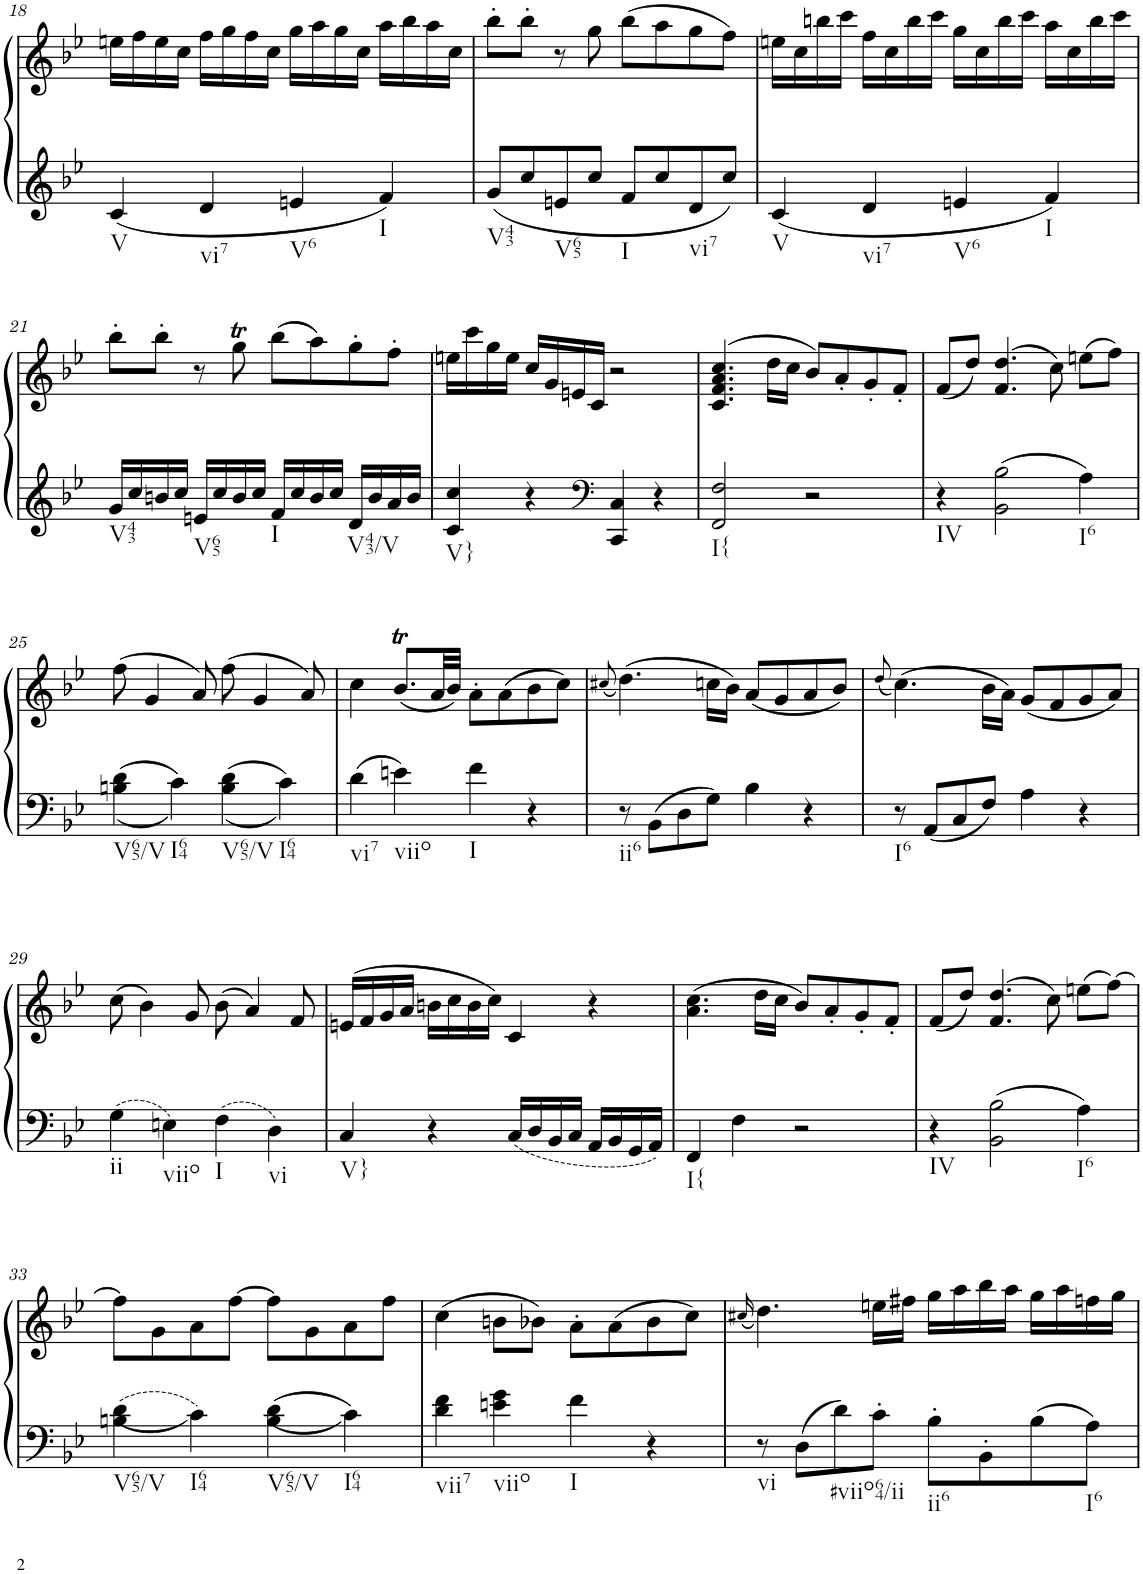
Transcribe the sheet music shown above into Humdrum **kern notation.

**kern	**kern
*part1	*part1
*staff2	*staff1
*I"Piano, Piano right	*
*I'Pno.	*
!!LO:PB:g=z
*clefG2	*clefG2
*k[b-e-]	*k[b-e-]
*M4/4	*M4/4
*met(c)	*met(c)
=18	=18
!LO:TX:b:t=V	!
4c/	16een\LL
.	16ff\
.	16ee\
.	16cc\JJ
!LO:TX:b:t=vi7	!
4d/	16ff\LL
.	16gg\
.	16ff\
.	16cc\JJ
!LO:TX:b:t=V6	!
4en/	16gg\LL
.	16aa\
.	16gg\
.	16cc\JJ
!LO:TX:b:t=I	!
4f/	16aa\LL
.	16bb-\
.	16aa\
.	16cc\JJ
=19	=19
!LO:TX:b:t=V43	!
8g/L	8bb-'\L
8cc/	8bb-'\J
!LO:TX:b:t=V65	!
8en/	8r
8cc/J	8gg\
!LO:TX:b:t=I	!
8f/L	(8bb-\L
8cc/	8aa\
!LO:TX:b:t=vi7	!
8d/	8gg\
8cc/J	8ff\J)
=20	=20
!LO:TX:b:t=V	!
4c/	16een\LL
.	16cc\
.	16bbn\
.	16ccc\JJ
!LO:TX:b:t=vi7	!
4d/	16ff\LL
.	16cc\
.	16bb\
.	16ccc\JJ
!LO:TX:b:t=V6	!
4en/	16gg\LL
.	16cc\
.	16bb\
.	16ccc\JJ
!LO:TX:b:t=I	!
4f/	16aa\LL
.	16cc\
.	16bb\
.	16ccc\JJ
!!LO:LB:g=z
=21	=21
!LO:TX:b:t=V43	!
16g/LL	8bb-'\L
16cc/	.
16bn/	8bb-'\J
16cc/JJ	.
!LO:TX:b:t=V65	!
16en/LL	8r
16cc/	.
16b/	8ggT\
16cc/JJ	.
!LO:TX:b:t=I	!
16f/LL	(8bb-\L
16cc/	.
16b/	8aa\)
16cc/JJ	.
!LO:TX:b:t=V43/V	!
16d/LL	8gg'\
16b/	.
16a/	8ff'\J
16b/JJ	.
=22	=22
!LO:TX:b:t=V}	!
4c/ 4cc/	16een\LL
.	16ccc\
.	16gg\
.	16ee\JJ
4r	16cc/LL
.	16g/
.	16en/
.	16c/JJ
*clefF4	*
4CC/ 4C/	2r
4r	.
=23	=23
!LO:TX:b:t=I{	!
2FF/ 2F/	(4.c/ 4.f/ 4.a/ 4.cc/
.	16dd\LL
.	16cc\JJ
2r	8b-/L)
.	8a'/
.	8g'/
.	8f'/J
=24	=24
!LO:TX:b:t=IV	!
4r	(8f/L
.	8dd/J)
2BB-\ 2B-\	(4.f/ 4.dd/
.	8cc\)
!LO:TX:b:t=I6	!
4A\	(8een\L
.	8ff\J)
!!LO:LB:g=z
=25	=25
!LO:TX:b:t=V65/V	!
4Bn\ 4d\	(8ff\
.	4g/
!LO:TX:b:t=I64	!
4c\	.
.	8a/)
!LO:TX:b:t=V65/V	!
4B\ 4d\	(8ff\
.	4g/
!LO:TX:b:t=I64	!
4c\	.
.	8a/)
=26	=26
!LO:TX:b:t=vi7	!
4d\	4cc\
!LO:TX:b:t=viio	!
4en\	(8.b-T/L
.	32a/LL
.	32b-/JJJ)
!LO:TX:b:t=I	!
4f\	8a'\L
.	(8a\
4r	8b-\
.	8cc\J)
=27	=27
.	(8qcc#X/
!LO:TX:b:t=ii6	!
8r	(4.dd\)
8BB-\L	.
8D\	.
8G\J	16ccn\LL
.	16b-\JJ)
4B-\	(8a/L
.	8g/
4r	8a/
.	8b-/J)
=28	=28
.	(8qdd/
!LO:TX:b:t=I6	!
8r	(4.cc\)
8AA/L	.
8C/	.
8F/J	16b-\LL
.	16a\JJ)
4A\	(8g/L
.	8f/
4r	8g/
.	8a/J)
!!LO:LB:g=z
=29	=29
!LO:TX:b:t=ii	!
4G\	(8cc\
.	4b-\)
!LO:TX:b:t=viio	!
4En\	.
.	8g/
!LO:TX:b:t=I	!
4F\	(8b-\
.	4a/)
!LO:TX:b:t=vi	!
4D\	.
.	8f/
=30	=30
!LO:TX:b:t=V}	!
4C/	(16en/LL
.	16f/
.	16g/
.	16a/JJ
4r	16bn\LL
.	16cc\
.	16b\
.	16cc\JJ)
16C/LL	4c/
16D/	.
16BB-/	.
16C/JJ	.
16AA/LL	4r
16BB-/	.
16GG/	.
16AA/JJ	.
=31	=31
!LO:TX:b:t=I{	!
4FF/	(4.a\ 4.cc\
4F\	.
.	16dd\LL
.	16cc\JJ
2r	8b-/L)
.	8a'/
.	8g'/
.	8f'/J
=32	=32
!LO:TX:b:t=IV	!
4r	(8f/L
.	8dd/J)
2BB-\ 2B-\	(4.f/ 4.dd/
.	8cc\)
!LO:TX:b:t=I6	!
4A\	(8een\L
.	[8ff\J)
!!LO:LB:g=z
=33	=33
!LO:TX:b:t=V65/V	!
4Bn\ 4d\	8ff\L]
.	8g\
!LO:TX:b:t=I64	!
4c\	8a\
.	[8ff\J
!LO:TX:b:t=V65/V	!
4B\ 4d\	8ff\L]
.	8g\
!LO:TX:b:t=I64	!
4c\	8a\
.	8ff\J
=34	=34
!LO:TX:b:t=vii7	!
4d\ 4f\	(4cc\
!LO:TX:b:t=viio	!
4en\ 4g\	8bn\L
.	8b-X\J)
!LO:TX:b:t=I	!
4f\	8a'\L
.	(8a\
4r	8b-\
.	8cc\J)
=35	=35
.	(16qcc#X/
!LO:TX:b:t=vi	!
8r	4.dd\)
8D\L	.
8d\	.
!LO:TX:b:t=#viio64/ii	!
8c'\J	16een\LL
.	16ff#X\JJ
!LO:TX:b:t=ii6	!
8B-'\L	16gg\LL
.	16aa\
8BB-'\	16bb-\
.	16aa\JJ
8B-\	16gg\LL
.	16aa\
!LO:TX:b:t=I6	!
8A\J	16ffn\
.	16gg\JJ
=	=
*-	*-
